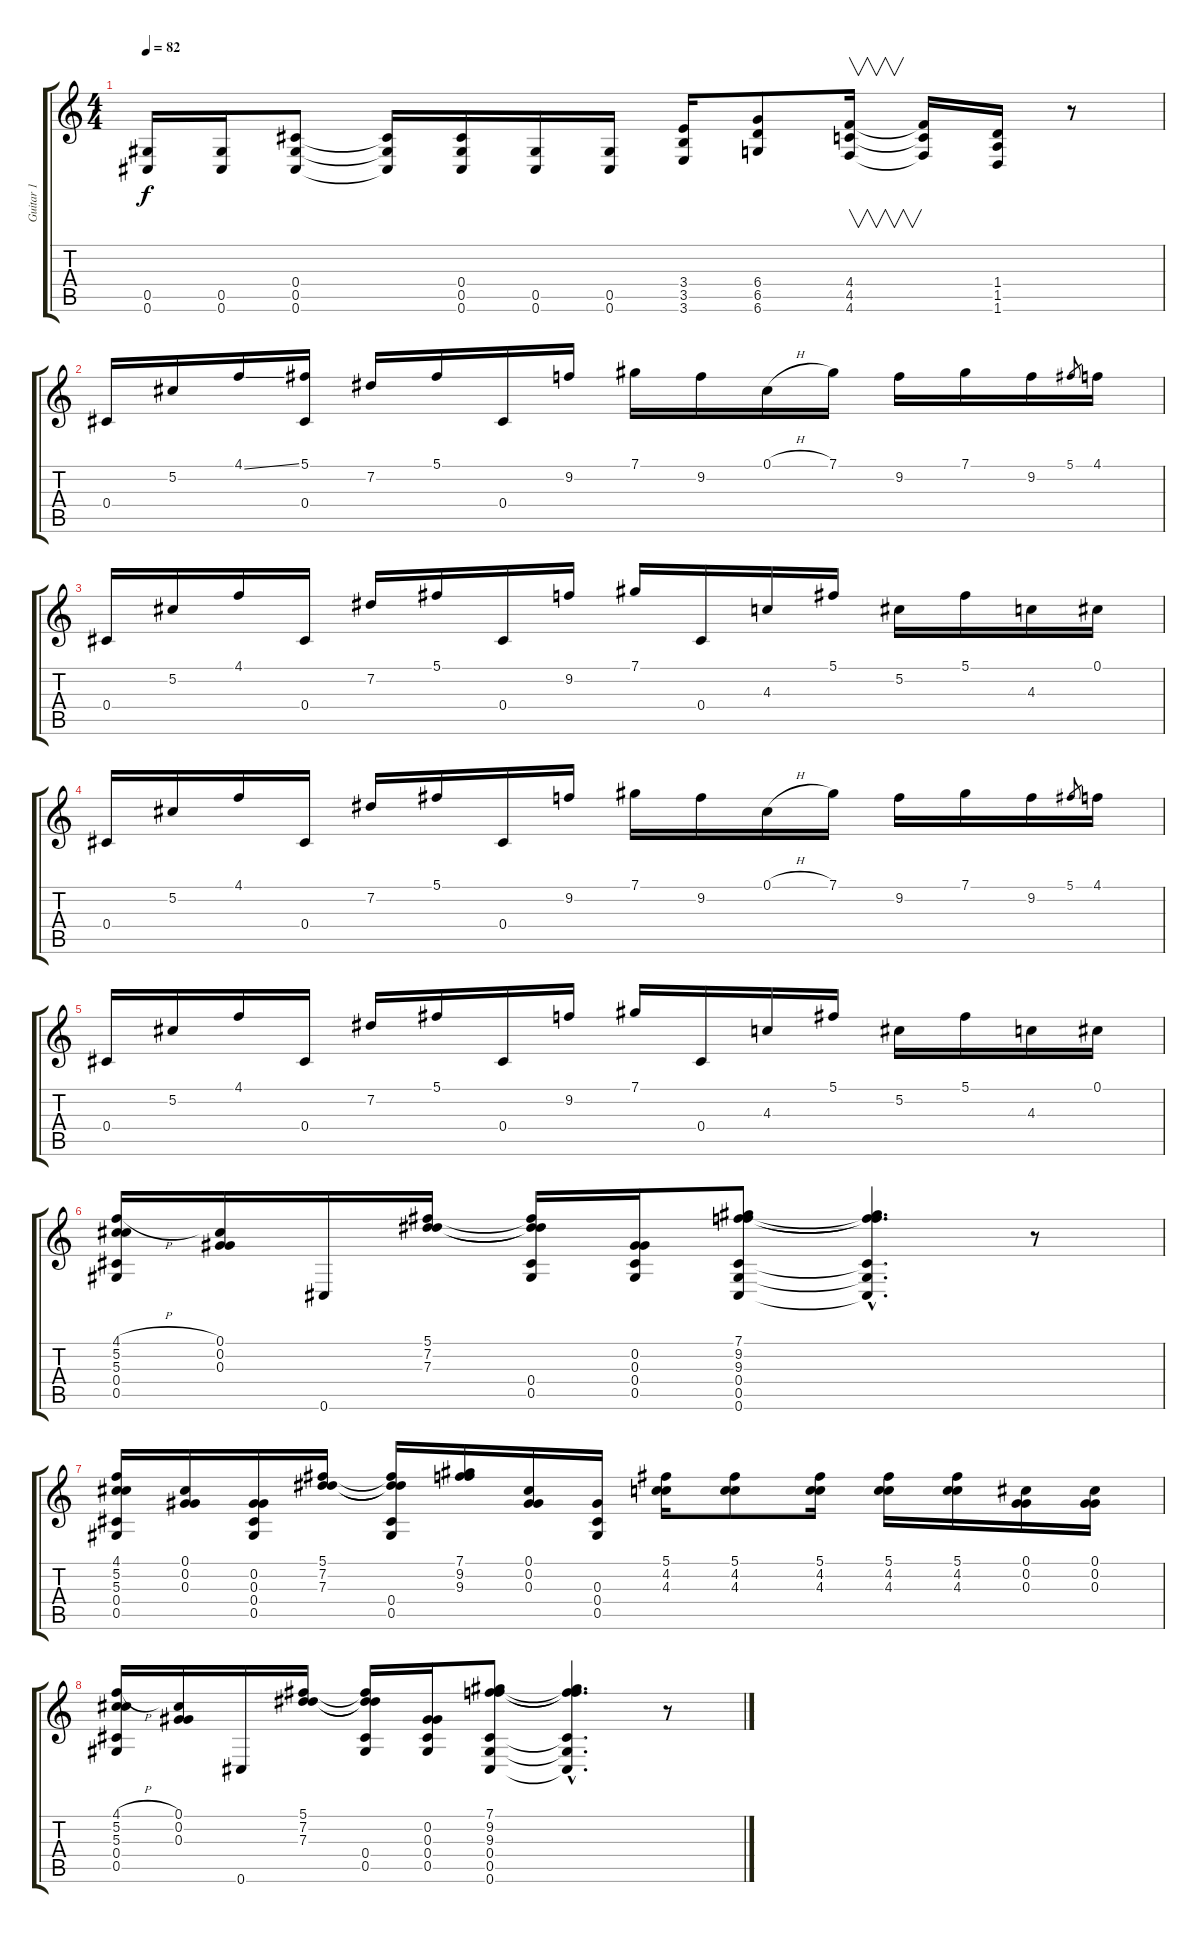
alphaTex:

\track ("Guitar 1" "Guitar 1") {instrument electricguitarclean}
\staff {score tabs}
\tuning (Db4 Ab3 Ab3 Db3 Ab2 Db2) {hide}
\ts (4 4)
\tempo 82
\clef g2
\ks c
(0.5 0.6).16{dy f} (0.5 0.6).16 (0.4 0.5 0.6).8 (0.4{t} 0.5{t} 0.6{t}).16 (0.4 0.5 0.6).16 (0.5 0.6).16 (0.5 0.6).16 (3.4 3.5 3.6).16 (6.4 6.5 6.6).8 (4.4 4.5 4.6).16{v} (4.4{t} 4.5{t} 4.6{t}).16 (1.4 1.5 1.6).16 r.8 |
0.4.16{instrument electricguitarclean} 5.2.16 4.1{ss}.16 (5.1 0.4).16 7.2.16 5.1.16 0.4.16 9.2.16 7.1.16 9.2.16 0.1{h}.16 7.1.16 9.2.16 7.1.16 9.2.16 5.1.8{gr} 4.1.16 |
0.4.16 5.2.16 4.1.16 0.4.16 7.2.16 5.1.16 0.4.16 9.2.16 7.1.16 0.4.16 4.3.16 5.1.16 5.2.16 5.1.16 4.3.16 0.1.16 |
0.4.16 5.2.16 4.1.16 0.4.16 7.2.16 5.1.16 0.4.16 9.2.16 7.1.16 9.2.16 0.1{h}.16 7.1.16 9.2.16 7.1.16 9.2.16 5.1.8{gr} 4.1.16 |
0.4.16 5.2.16 4.1.16 0.4.16 7.2.16 5.1.16 0.4.16 9.2.16 7.1.16 0.4.16 4.3.16 5.1.16 5.2.16 5.1.16 4.3.16 0.1.16 |
(4.1{h} 5.2 5.3 0.4 0.5).16 (0.1 0.2 0.3).16 0.6.16 (5.1 7.2 7.3).16 (5.1{t} 7.2{t} 7.3{t} 0.4 0.5).16 (0.2 0.3 0.4 0.5).16 (7.1 9.2 9.3 0.4 0.5 0.6).8 (7.1{hac t} 9.2{hac t} 9.3{hac t} 0.4{hac t} 0.5{hac t} 0.6{hac t}).4{d} r.8 |
(4.1 5.2 5.3 0.4 0.5).16 (0.1 0.2 0.3).16 (0.2 0.3 0.4 0.5).16 (5.1 7.2 7.3).16 (5.1{t} 7.2{t} 7.3{t} 0.4 0.5).16 (7.1 9.2 9.3).16 (0.1 0.2 0.3).16 (0.3 0.4 0.5).16 (5.1 4.2 4.3).16 (5.1 4.2 4.3).8 (5.1 4.2 4.3).16 (5.1 4.2 4.3).16 (5.1 4.2 4.3).16 (0.1 0.2 0.3).16 (0.1 0.2 0.3).16 |
(4.1{h} 5.2 5.3 0.4 0.5).16 (0.1 0.2 0.3).16 0.6.16 (5.1 7.2 7.3).16 (5.1{t} 7.2{t} 7.3{t} 0.4 0.5).16 (0.2 0.3 0.4 0.5).16 (7.1 9.2 9.3 0.4 0.5 0.6).8 (7.1{hac t} 9.2{hac t} 9.3{hac t} 0.4{hac t} 0.5{hac t} 0.6{hac t}).4{d} r.8
